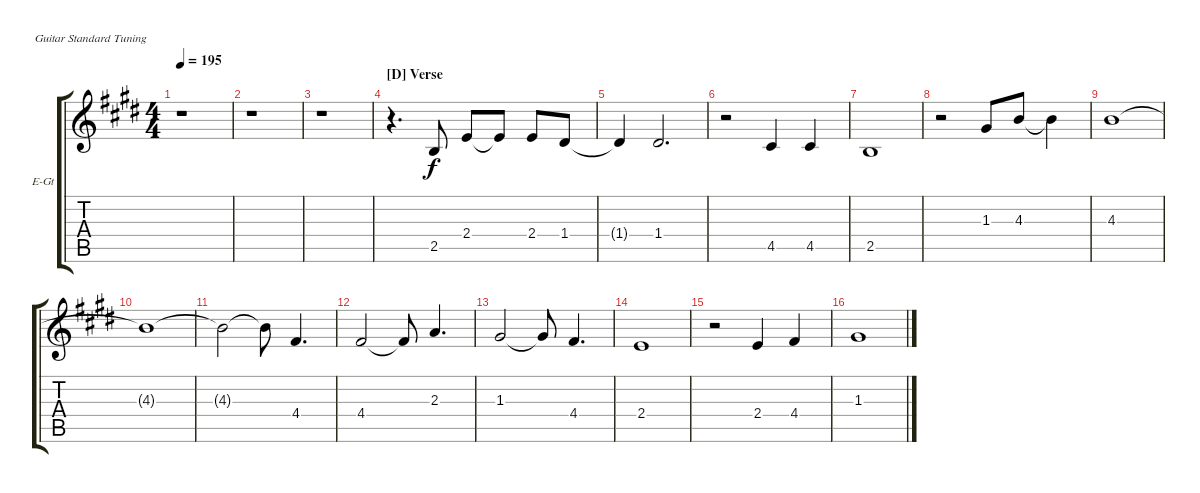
\defaultSystemsLayout 4
\bracketExtendMode groupsimilarinstruments
\firstSystemTrackNameOrientation horizontal
\otherSystemsTrackNameOrientation horizontal
\track ("Paul's Voice" "E-Gt") {instrument electricguitarclean}
\staff {score tabs}
\tuning (E4 B3 G3 D3 A2 E2)
\ts (4 4)
\tempo 195
\clef g2
\ks e
r.1{dy f} |
r.1 |
r.1 |
\section ("D" "Verse")
r.4{d} 2.5.8 2.4.8 2.4{t}.8 2.4.8 1.4.8 |
1.4{t}.4 1.4.2{d} |
r.2 4.5.4 4.5.4 |
2.5.1 |
r.2 1.3.8 4.3.8 4.3{t}.4 |
4.3.1 |
4.3{t}.1 |
4.3{t}.2 4.3{t}.8 4.4.4{d} |
4.4.2 4.4{t}.8 2.3.4{d} |
1.3.2 1.3{t}.8 4.4.4{d} |
2.4.1 |
r.2 2.4.4 4.4.4 |
1.3.1
